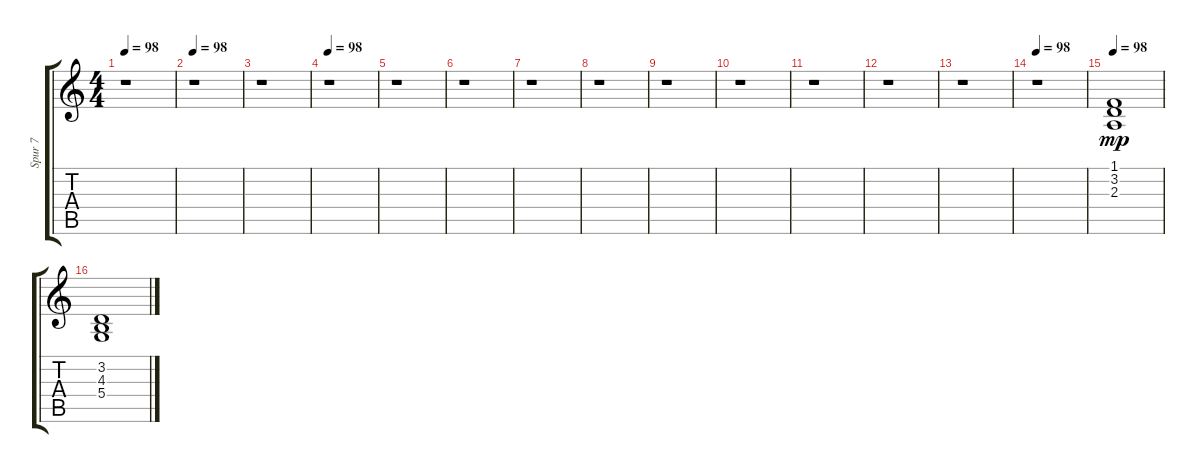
\track ("Spur 7" "Spur 7") {instrument pad1newage}
\staff {score tabs}
\tuning (E4 B3 G3 D3 A2 E2) {hide}
\ts (4 4)
\tempo 98
\clef g2
\ks c
r.1{dy f} |
\tempo 98
r.1 |
r.1 |
\tempo 98
r.1 |
r.1 |
r.1 |
r.1 |
r.1 |
r.1 |
r.1 |
r.1 |
r.1 |
r.1 |
\tempo 98
r.1 |
\tempo 98
(1.1 3.2 2.3).1{dy mp} |
(3.2 4.3 5.4).1
